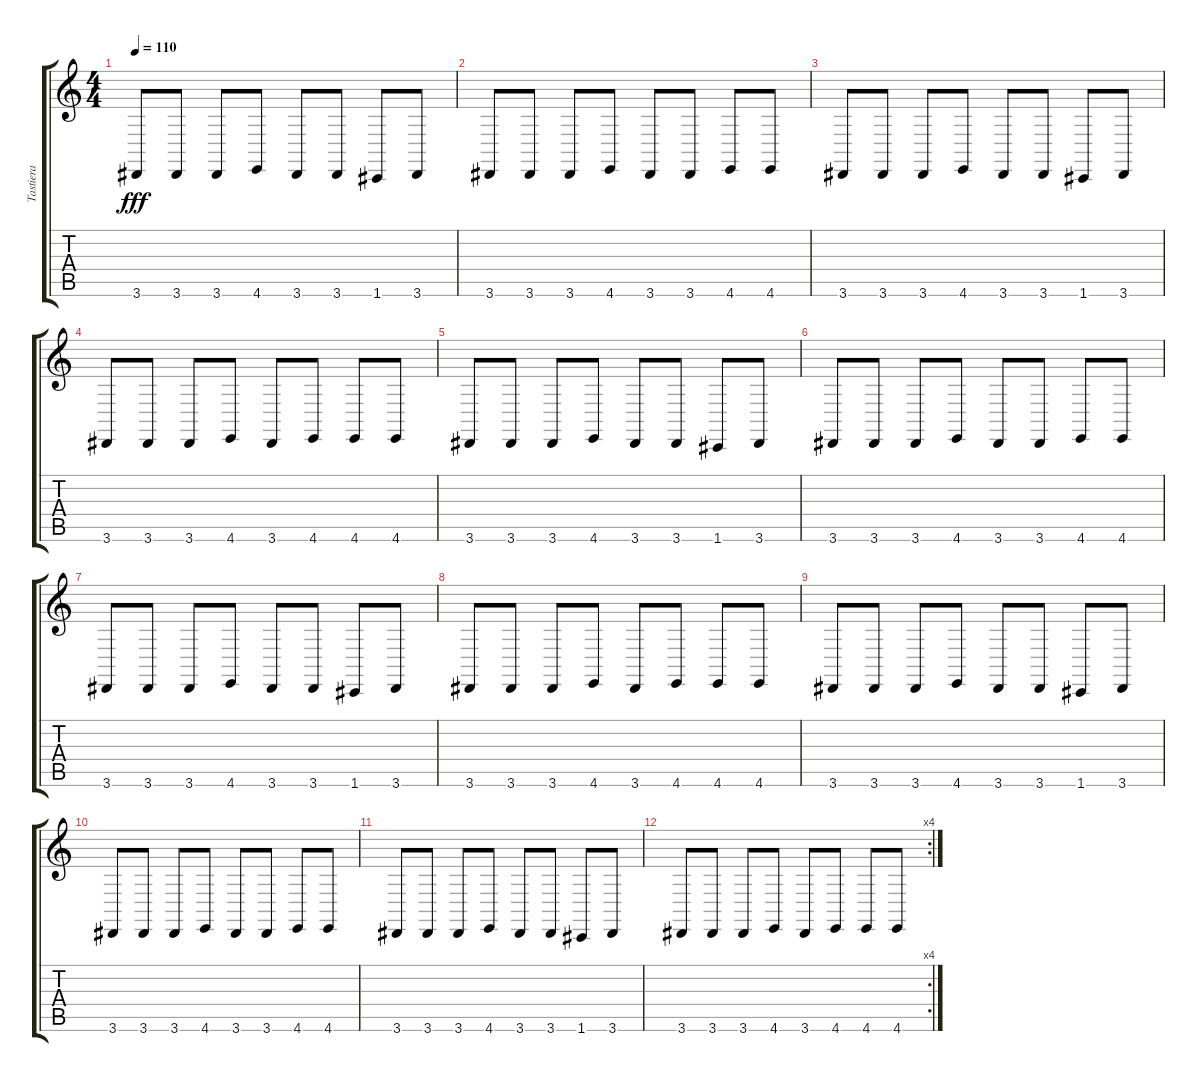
\track ("Tastiera" "Tastiera") {instrument lead8bassandlead}
\staff {score tabs}
\tuning (D4 A3 F3 C3 G2 C2) {hide}
\ts (4 4)
\tempo 110
\clef g2
\ks c
3.6.8{dy fff} 3.6.8 3.6.8 4.6.8 3.6.8 3.6.8 1.6.8 3.6.8 |
3.6.8 3.6.8 3.6.8 4.6.8 3.6.8 3.6.8 4.6.8 4.6.8 |
3.6.8 3.6.8 3.6.8 4.6.8 3.6.8 3.6.8 1.6.8 3.6.8 |
3.6.8 3.6.8 3.6.8 4.6.8 3.6.8 4.6.8 4.6.8 4.6.8 |
3.6.8 3.6.8 3.6.8 4.6.8 3.6.8 3.6.8 1.6.8 3.6.8 |
3.6.8 3.6.8 3.6.8 4.6.8 3.6.8 3.6.8 4.6.8 4.6.8 |
3.6.8 3.6.8 3.6.8 4.6.8 3.6.8 3.6.8 1.6.8 3.6.8 |
3.6.8 3.6.8 3.6.8 4.6.8 3.6.8 4.6.8 4.6.8 4.6.8 |
3.6.8 3.6.8 3.6.8 4.6.8 3.6.8 3.6.8 1.6.8 3.6.8 |
3.6.8 3.6.8 3.6.8 4.6.8 3.6.8 3.6.8 4.6.8 4.6.8 |
3.6.8 3.6.8 3.6.8 4.6.8 3.6.8 3.6.8 1.6.8 3.6.8 |
\rc 4
3.6.8 3.6.8 3.6.8 4.6.8 3.6.8 4.6.8 4.6.8 4.6.8
